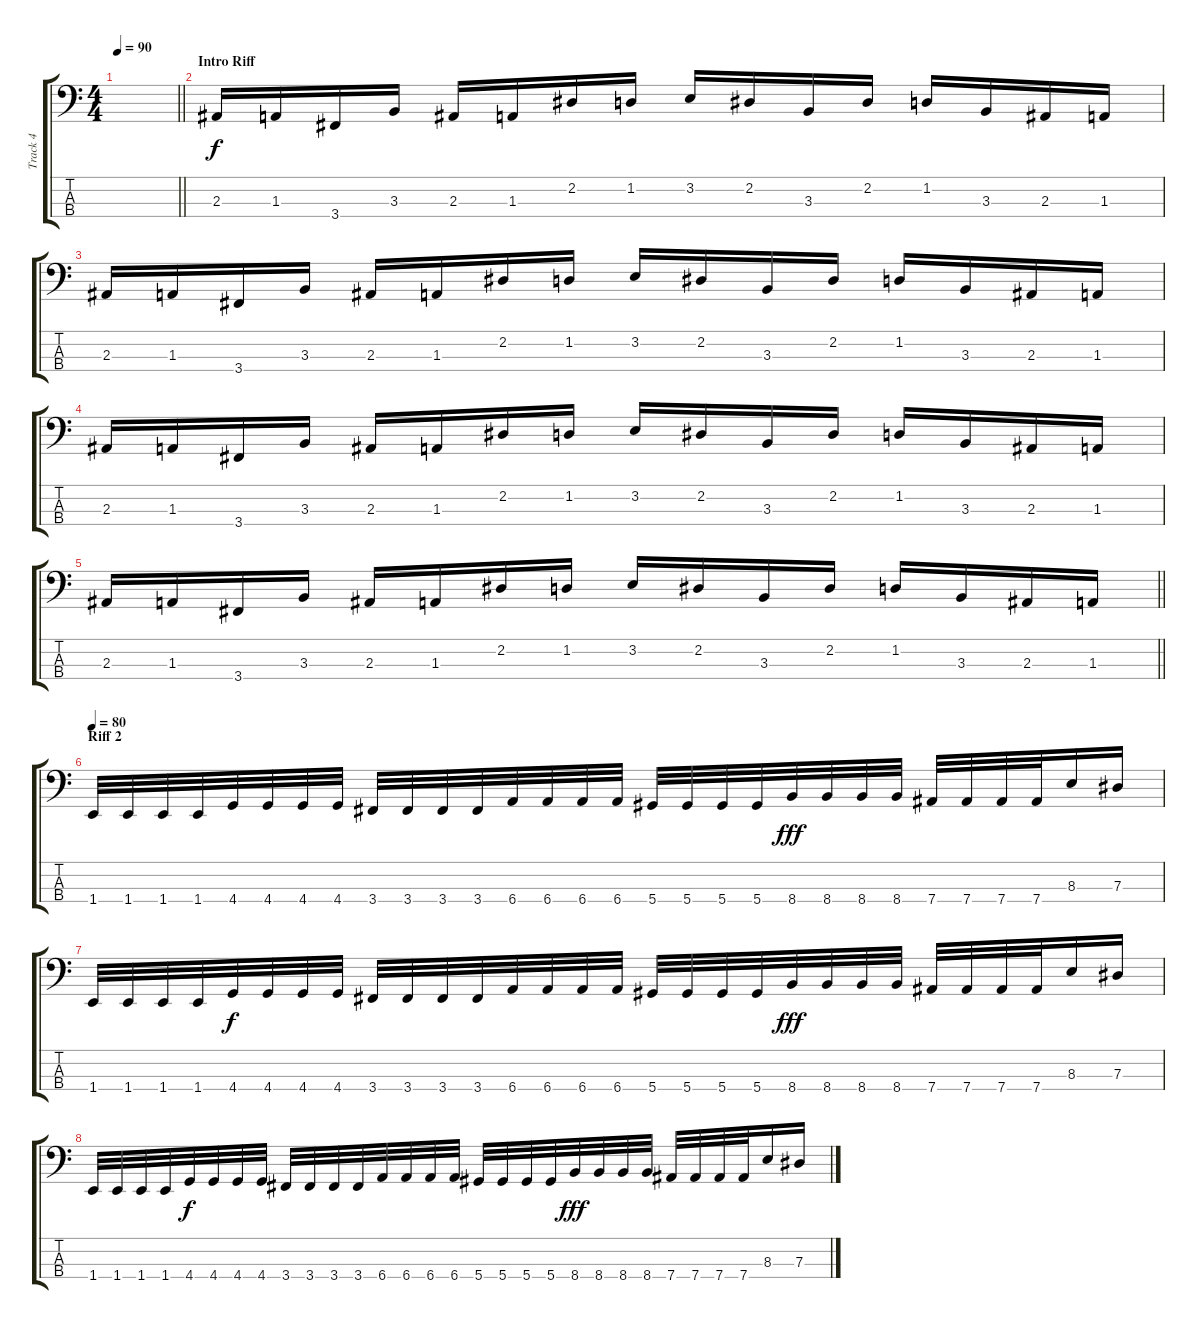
\track ("Track 4" "Track 4") {instrument electricbasspick}
\staff {score tabs}
\tuning (Gb2 Db2 Ab1 Eb1) {hide}
\ts (4 4)
\tempo 90
\clef f4
\barLineRight lightlight
\ks c
|
\section ("" "Intro Riff")
2.3.16 1.3.16 3.4.16 3.3.16 2.3.16 1.3.16 2.2.16 1.2.16 3.2.16 2.2.16 3.3.16 2.2.16 1.2.16 3.3.16 2.3.16 1.3.16 |
2.3.16 1.3.16 3.4.16 3.3.16 2.3.16 1.3.16 2.2.16 1.2.16 3.2.16 2.2.16 3.3.16 2.2.16 1.2.16 3.3.16 2.3.16 1.3.16 |
2.3.16 1.3.16 3.4.16 3.3.16 2.3.16 1.3.16 2.2.16 1.2.16 3.2.16 2.2.16 3.3.16 2.2.16 1.2.16 3.3.16 2.3.16 1.3.16 |
\barLineRight lightlight
2.3.16 1.3.16 3.4.16 3.3.16 2.3.16 1.3.16 2.2.16 1.2.16 3.2.16 2.2.16 3.3.16 2.2.16 1.2.16 3.3.16 2.3.16 1.3.16 |
\section ("" "Riff 2")
\tempo 80
1.4.32 1.4.32 1.4.32 1.4.32 4.4.32{dy f} 4.4.32 4.4.32 4.4.32 3.4.32 3.4.32 3.4.32 3.4.32 6.4.32 6.4.32 6.4.32 6.4.32 5.4.32 5.4.32 5.4.32 5.4.32 8.4.32{dy fff} 8.4.32 8.4.32 8.4.32 7.4.32 7.4.32 7.4.32 7.4.32 8.3.16 7.3.16 |
1.4.32 1.4.32 1.4.32 1.4.32 4.4.32{dy f} 4.4.32 4.4.32 4.4.32 3.4.32 3.4.32 3.4.32 3.4.32 6.4.32 6.4.32 6.4.32 6.4.32 5.4.32 5.4.32 5.4.32 5.4.32 8.4.32{dy fff} 8.4.32 8.4.32 8.4.32 7.4.32 7.4.32 7.4.32 7.4.32 8.3.16 7.3.16 |
1.4.32 1.4.32 1.4.32 1.4.32 4.4.32{dy f} 4.4.32 4.4.32 4.4.32 3.4.32 3.4.32 3.4.32 3.4.32 6.4.32 6.4.32 6.4.32 6.4.32 5.4.32 5.4.32 5.4.32 5.4.32 8.4.32{dy fff} 8.4.32 8.4.32 8.4.32 7.4.32 7.4.32 7.4.32 7.4.32 8.3.16 7.3.16
